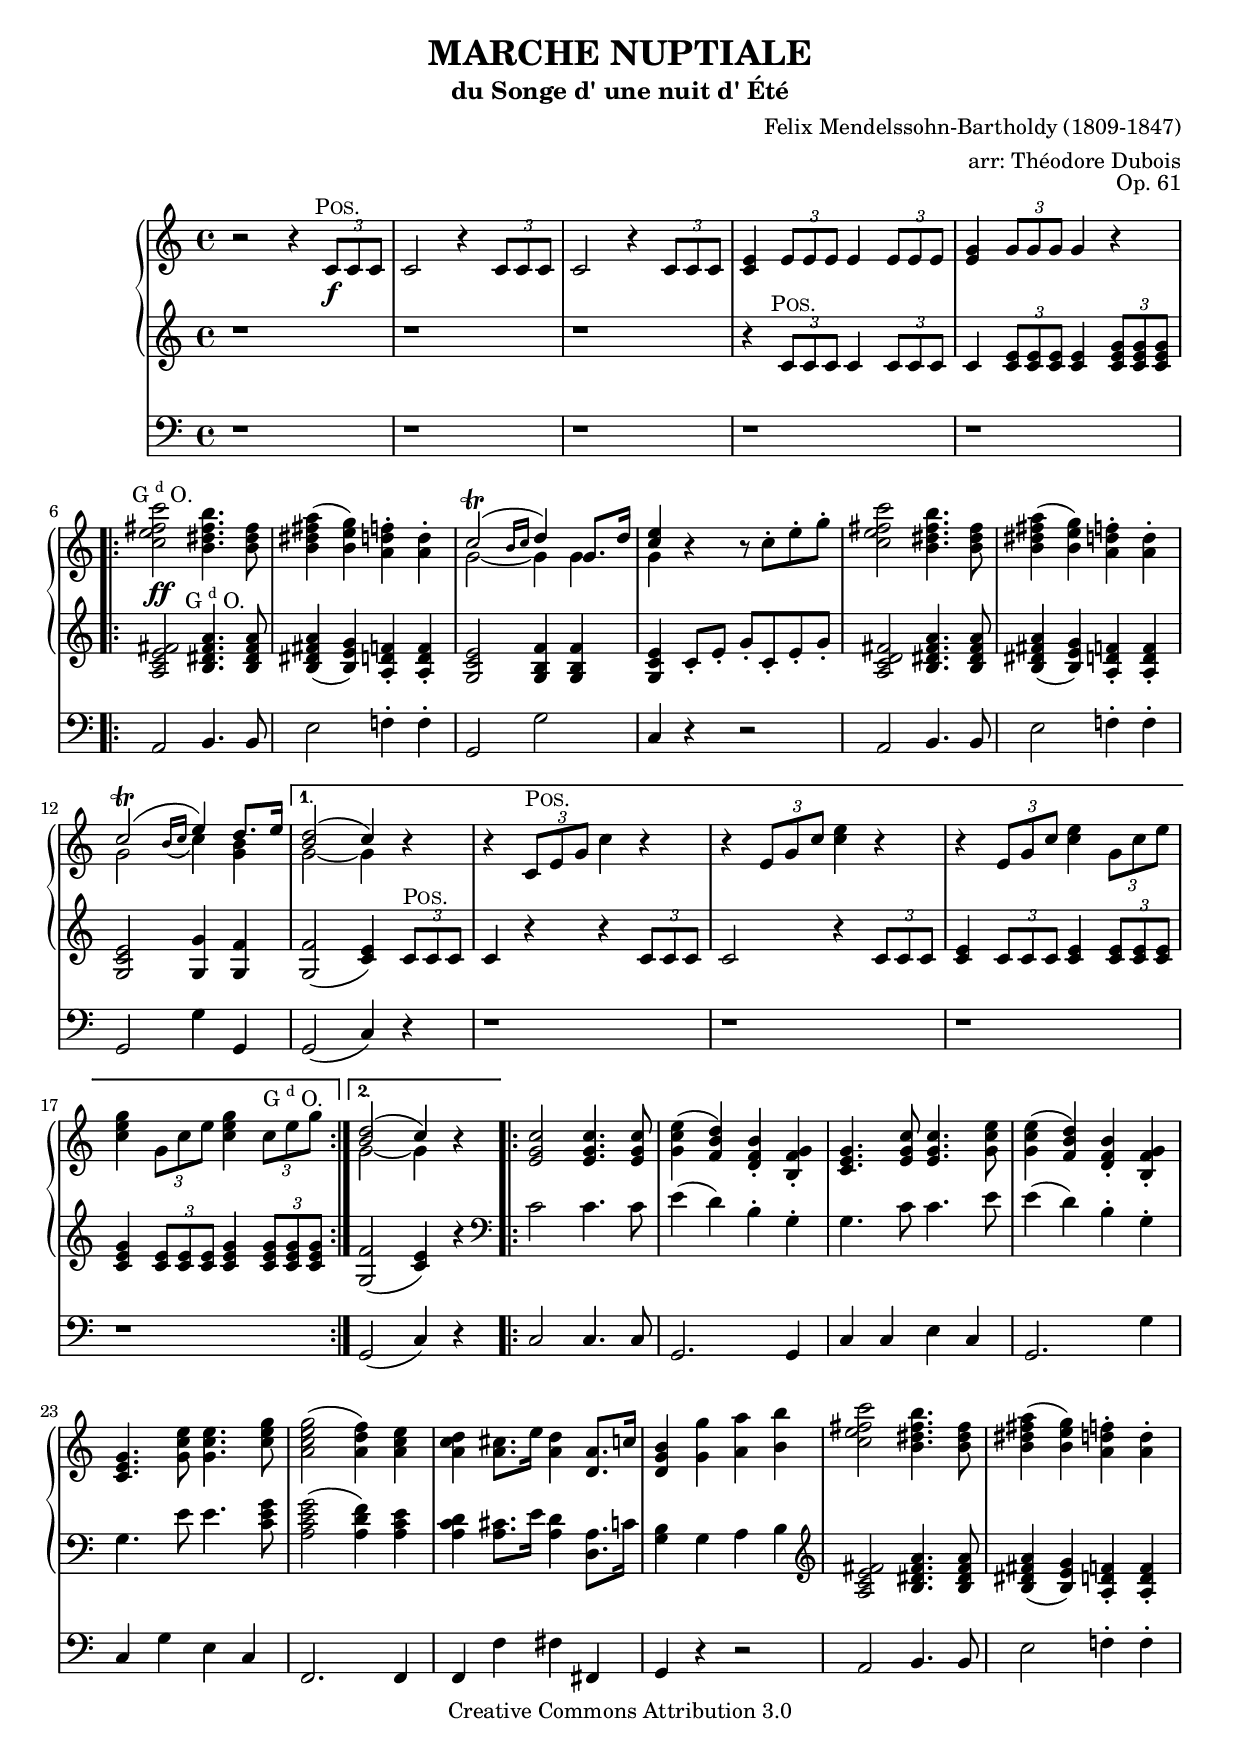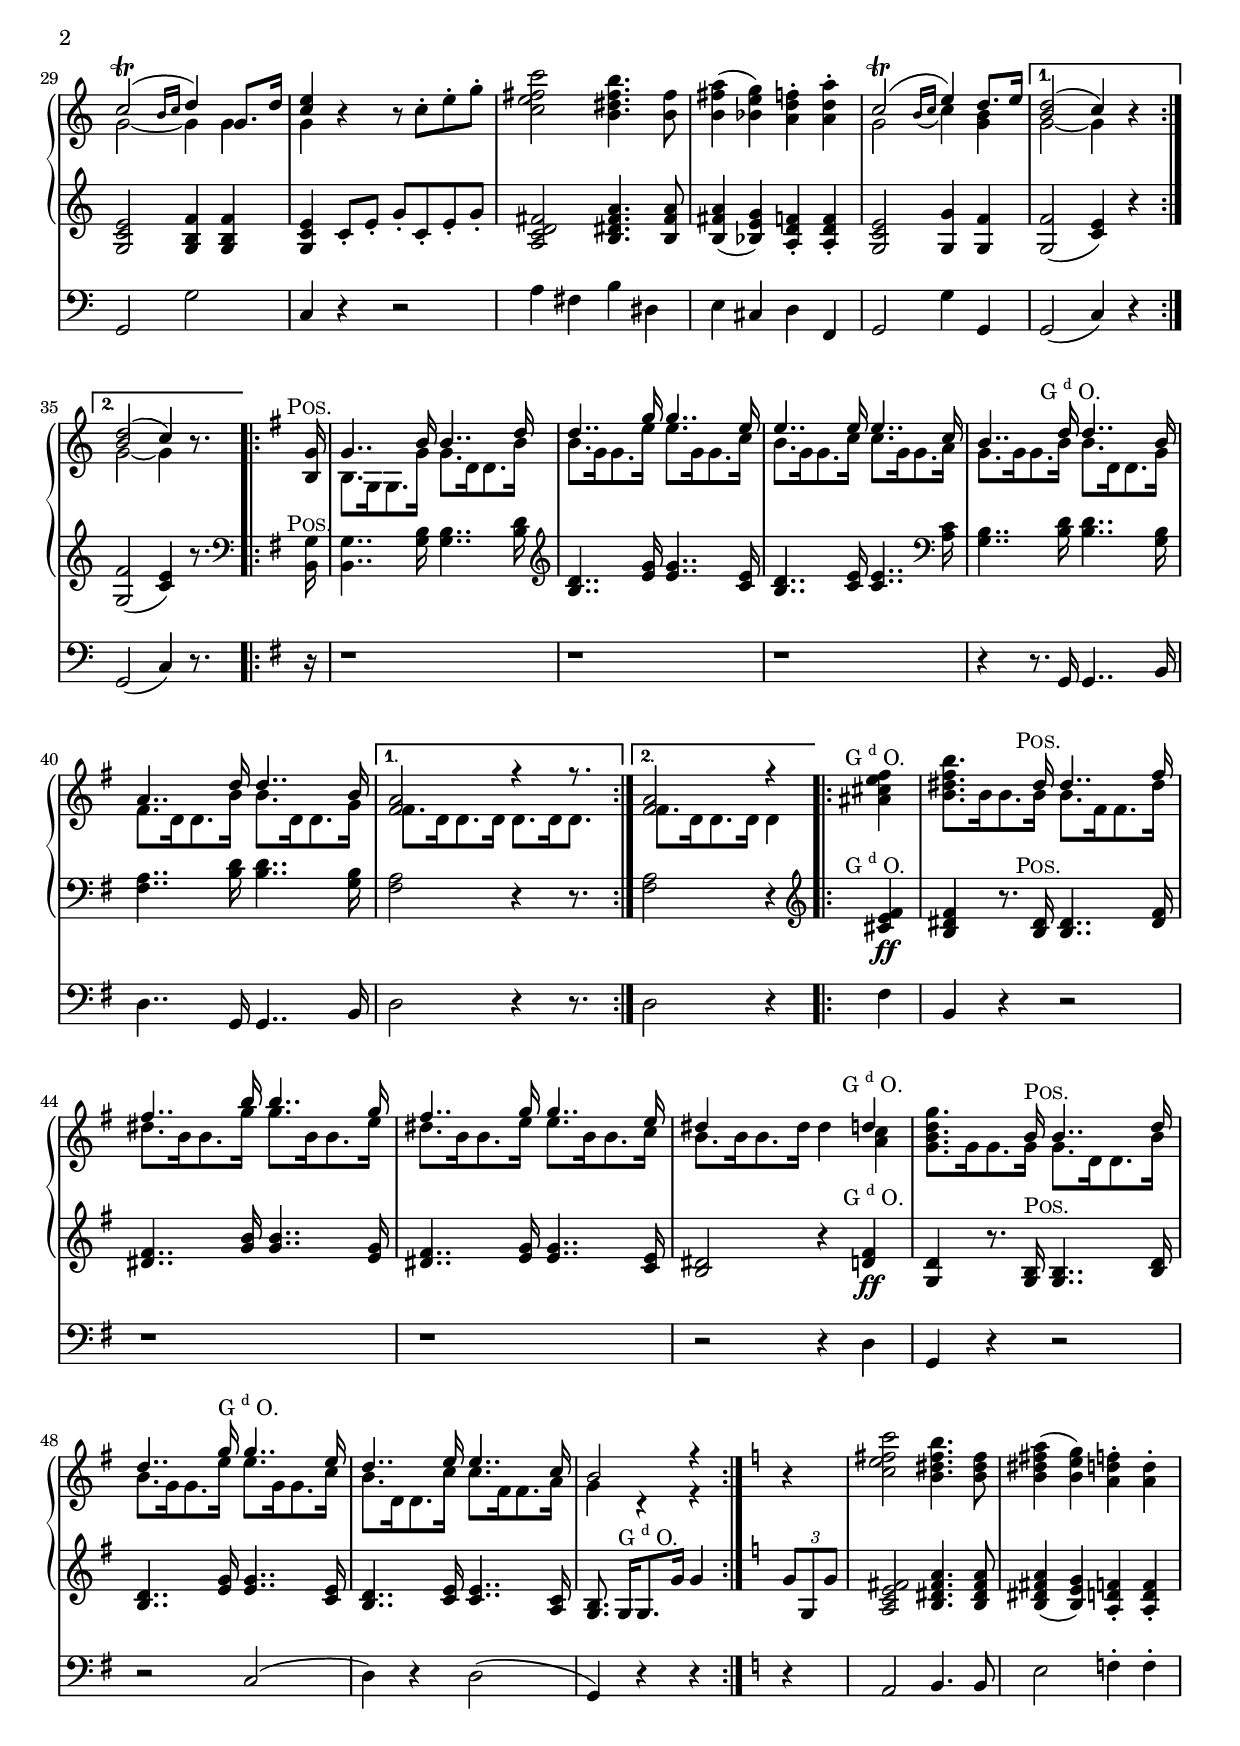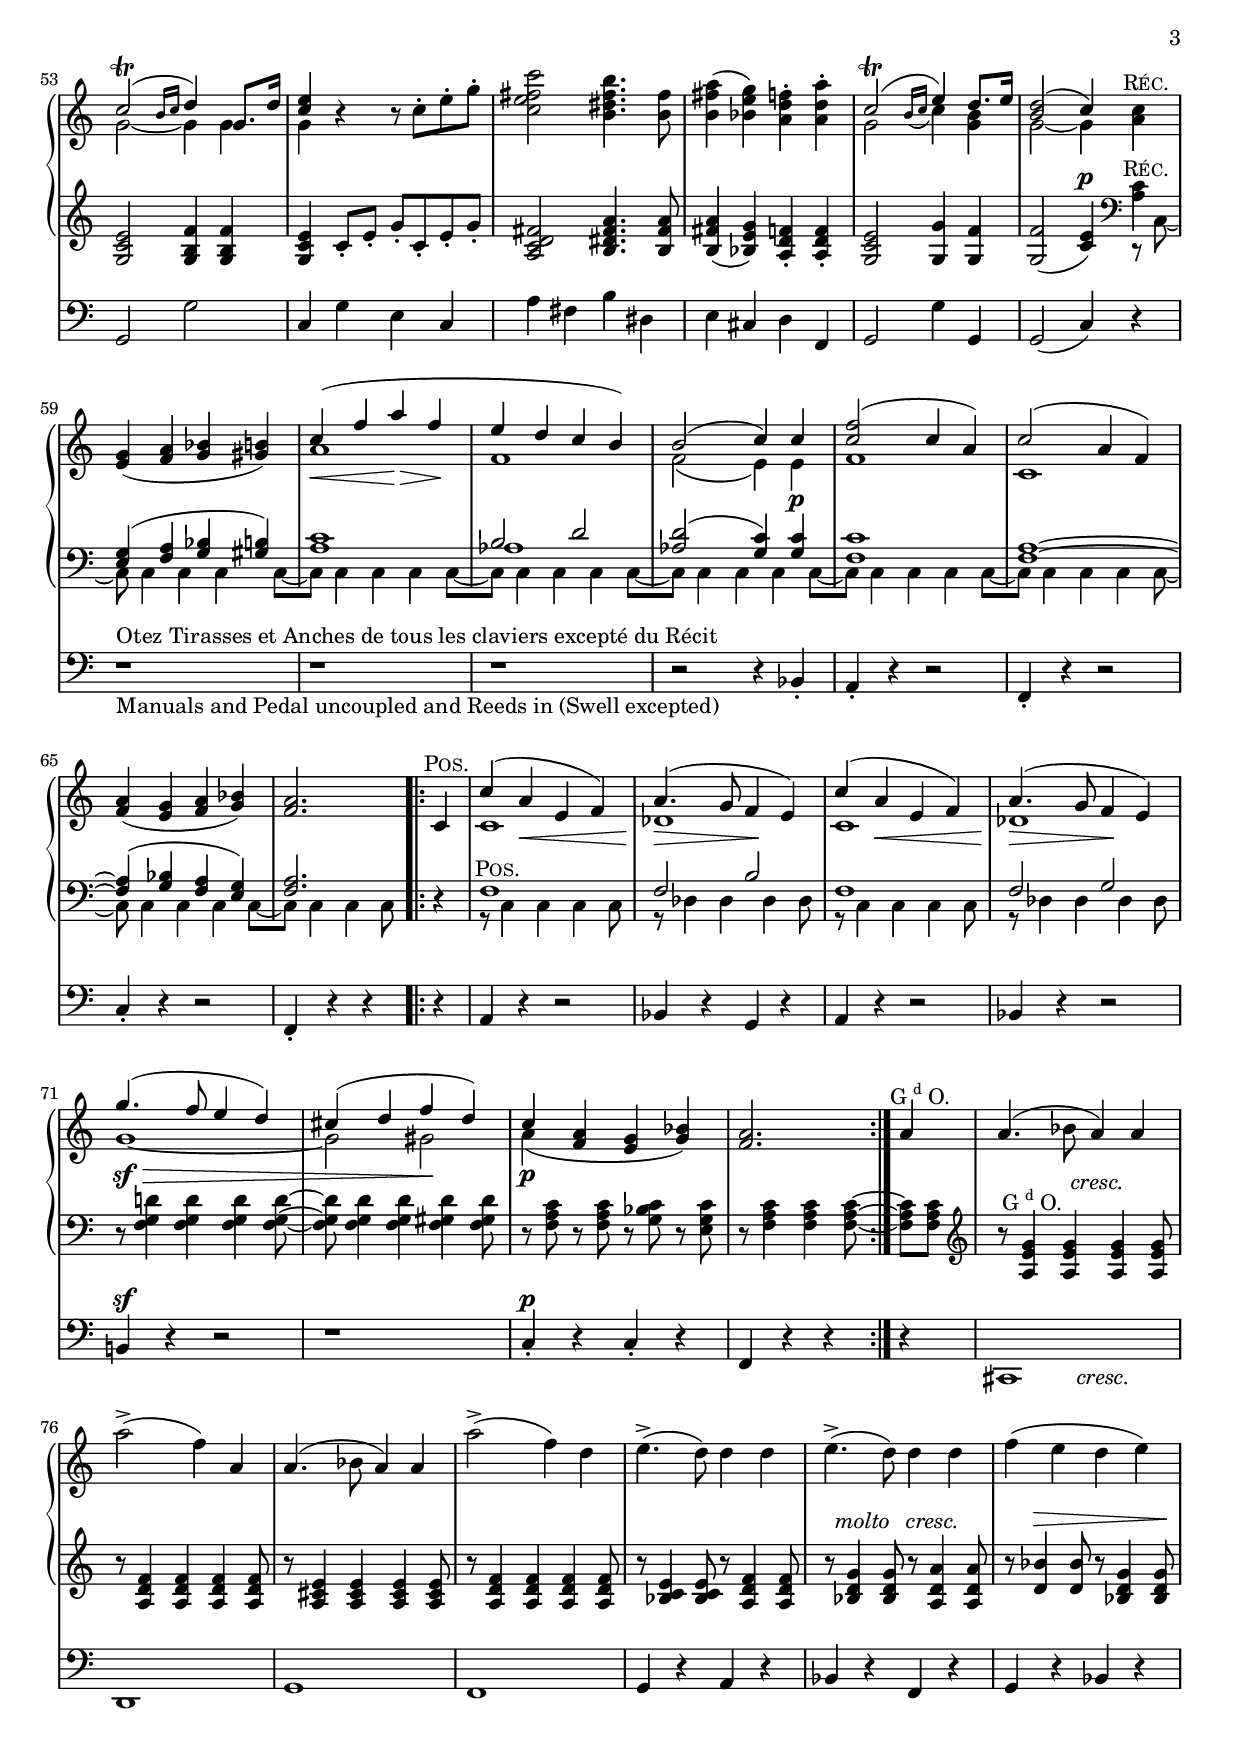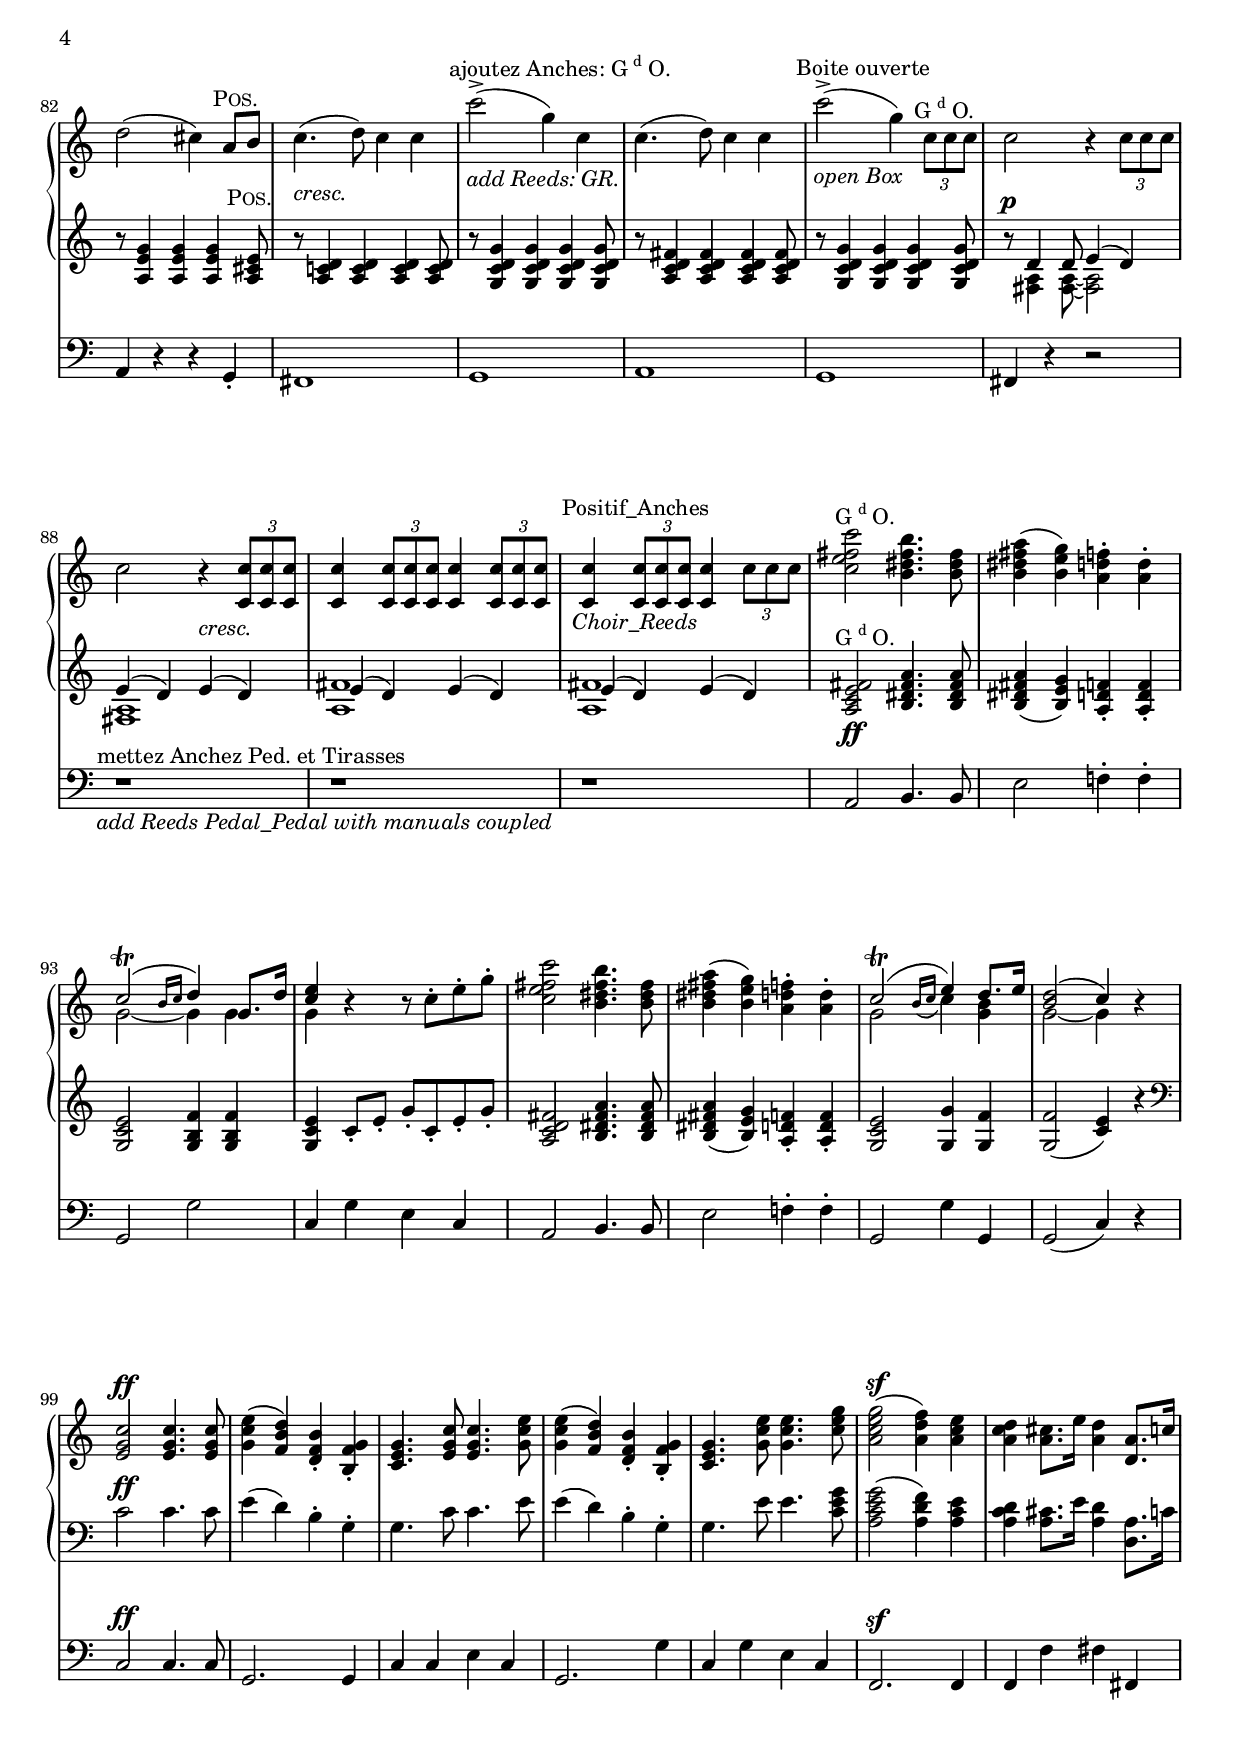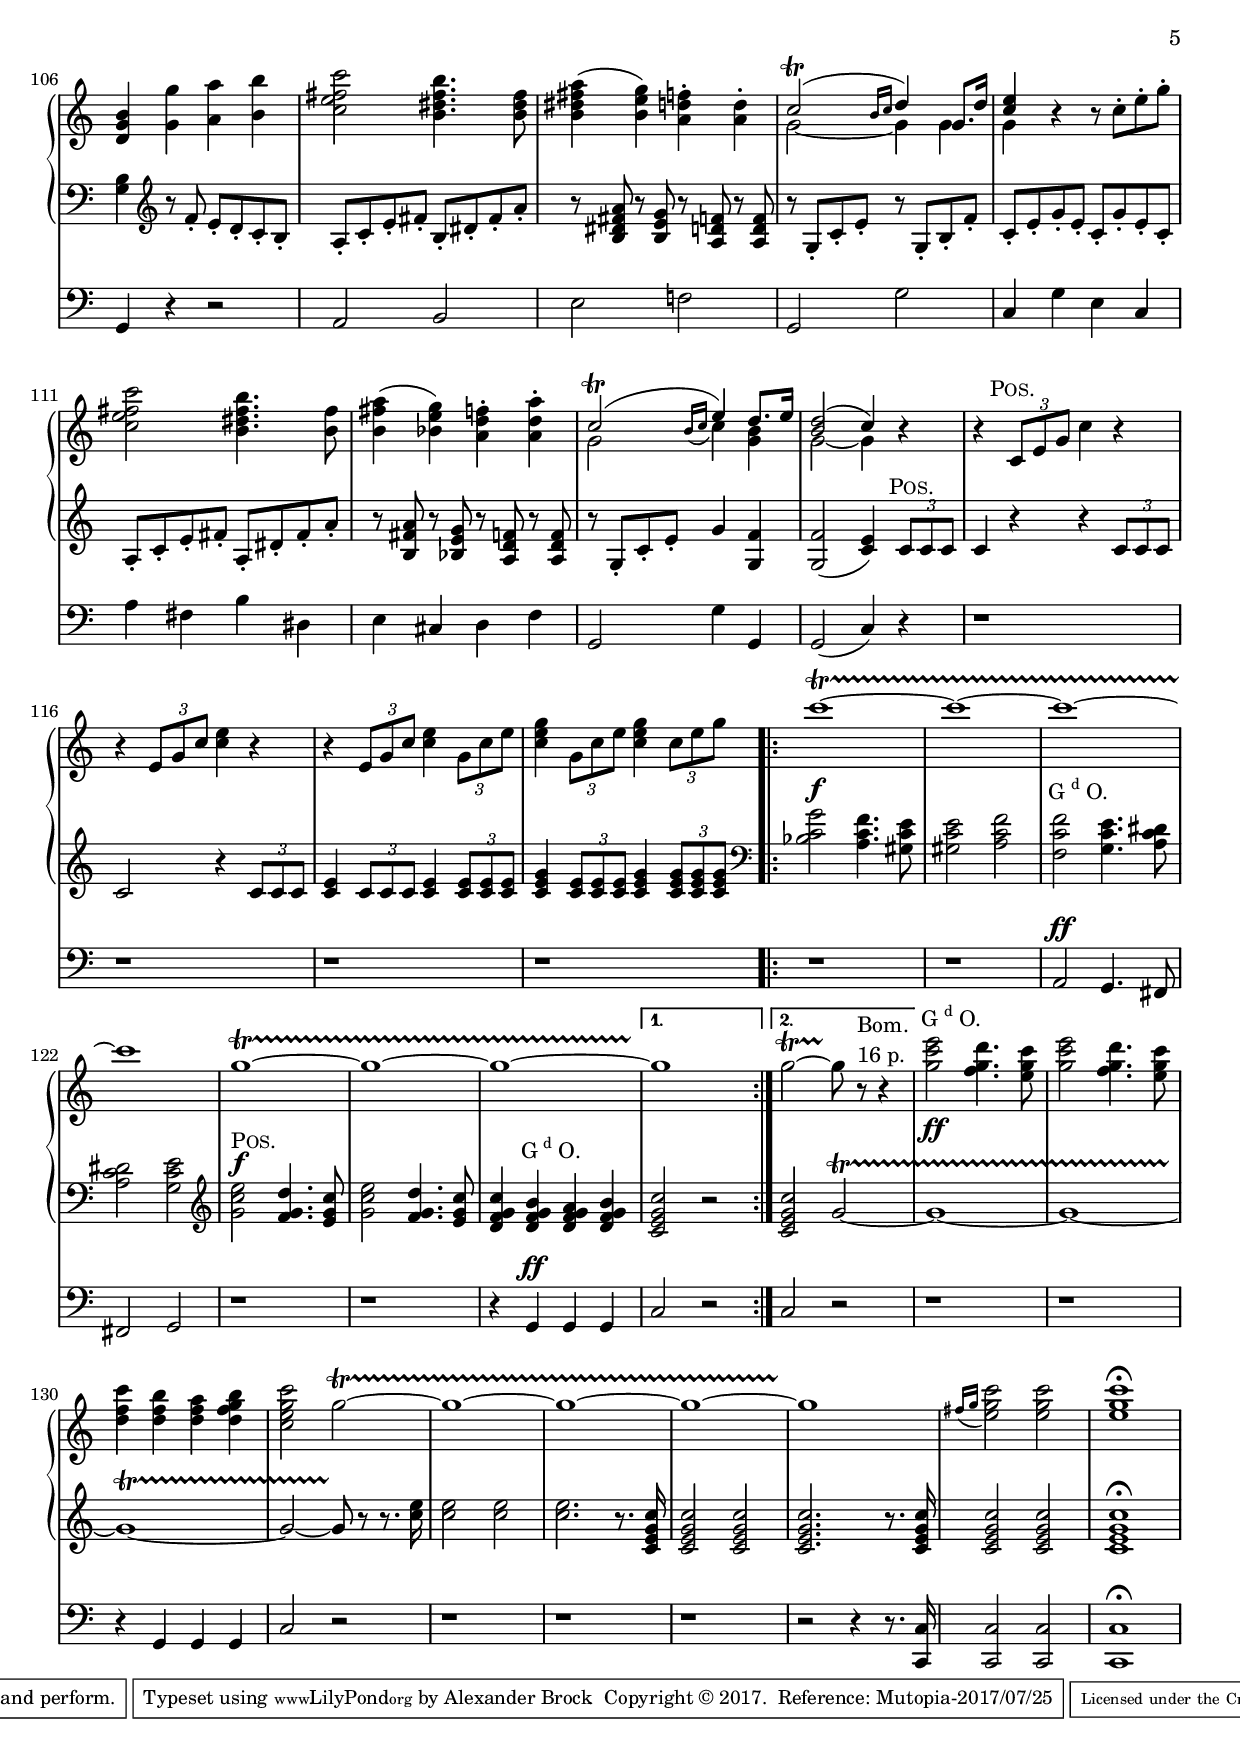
\version "2.19.65"

\paper {
    page-top-space = #0.0
    %indent = 0.0
    line-width = 18.0\cm
    ragged-bottom = ##f
    ragged-last-bottom = ##f
}

#(set-default-paper-size "a4")

#(set-global-staff-size 19)

\header {
        title = "MARCHE NUPTIALE"
        subtitle = "du Songe d' une nuit d' Été"
%        piece = "1. Adagio"
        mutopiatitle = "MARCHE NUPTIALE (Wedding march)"
composer =	 "Felix Mendelssohn-Bartholdy (1809-1847)"
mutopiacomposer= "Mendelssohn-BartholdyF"
opus =	 	 "Op. 61"
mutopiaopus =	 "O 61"
%        date = "1720"
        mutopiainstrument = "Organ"
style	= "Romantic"
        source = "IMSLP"
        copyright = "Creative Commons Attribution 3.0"
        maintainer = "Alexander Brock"
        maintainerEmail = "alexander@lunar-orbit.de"
 arranger = "arr: Théodore Dubois"
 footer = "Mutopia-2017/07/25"
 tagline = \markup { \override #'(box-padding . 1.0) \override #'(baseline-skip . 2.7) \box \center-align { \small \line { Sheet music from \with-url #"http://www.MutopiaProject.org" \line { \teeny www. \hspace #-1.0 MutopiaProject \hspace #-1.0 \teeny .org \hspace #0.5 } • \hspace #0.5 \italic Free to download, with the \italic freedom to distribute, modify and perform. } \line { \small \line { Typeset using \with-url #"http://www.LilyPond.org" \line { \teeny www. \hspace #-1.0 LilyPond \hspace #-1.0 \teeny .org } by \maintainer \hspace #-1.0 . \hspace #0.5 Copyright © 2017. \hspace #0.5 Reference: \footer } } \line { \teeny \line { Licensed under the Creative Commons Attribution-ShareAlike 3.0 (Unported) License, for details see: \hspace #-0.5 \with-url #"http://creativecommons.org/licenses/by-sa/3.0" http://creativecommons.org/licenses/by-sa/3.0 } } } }
}

% The score definition

positive=\markup{\column{
  \smallCaps{Pos.}
  %\italic{CH.}
}}

grande=\markup{\column{
  \line{G{\super{d}}O.}
  %\line{\italic{GR.}}
}}
rec=\markup{\column{
  \smallCaps{Réc.}
  %\italic{SW.}
}}

problemone= << {\shape #'((0.1 . 0.8) (0.0 . 1.0) (0.0 . 1.5) (-.2 . 0.6)) Slur  c2^\trill ( e4) d8. e16 |}
      \\
    {g,2 \grace{ \stemUp
   \once \override Slur #'direction = #DOWN
   b16( c} \stemDown c4) <b g>}
 >> 

rh = \relative c' {
  r2 r4 \tuplet 3/2 {c8\f^\markup{\translate #(cons -1 0)\positive} c c}  |
  c2 r4  \tuplet 3/2 {c8 c c} |
   c2 r4 \tuplet 3/2 {c8 c c}  |
   <c e>4 \tuplet 3/2 { e8 e e} e4 \tuplet 3/2 { e8 e e} |
    <e g>4 \tuplet 3/2 { g8 g g} g4 r
    \repeat volta 2 {
   <c e fis c'>2^\markup{\translate #(cons -2 0) \grande}  <b dis fis b>4. <b dis fis>8 |
    <b dis fis a>4 (   <b e g>) <a d f>-.  <a d>4-. |
    << {c2^\trill (\grace{b16 c} d4) g,8. d'16| <e c>4} \\ {g,2~ g4 g | g} >>
    r4 r8  c8-. e-. g-. |
     <c, e fis c'>2 <b dis fis b>4. <b dis fis>8 |
     <b dis fis a>4 (  <b e g> )  <a d f>4-. <a d>-. |
\problemone

    }
    \alternative {
      {
        << {<d b>2( c4)} \\ {g2~ g4} >> r|
        r  \tuplet 3/2 { c,8^\positive e g} c4 r |
          r4  \tuplet 3/2 {e,8 g c} <c e>4 r |
      r4  \tuplet 3/2 { e,8 g c} <c e>4 \tuplet 3/2 {  g8 c e} |
       <c e g>4 \tuplet 3/2 { g8 c e} <c e g>4 \tuplet 3/2 { c8^\grande e8 g}
        
      }
      {
      << { <d b>2( c4)} \\ {g2~ g4} >> r4
      }
    }
    \repeat volta 2 {
       <e g c>2 q4. q8 |
        <g c e>4 (  <f b d> )  <d f b>-. <b f' g>-. |
      <c e g>4. <e g c>8 q4. <g c e>8 |
    <g c e>4 (  <f b d> )  <d f b>-. <b f' g>-. |
    <c e g>4.  <g' c e>8 q4. <c e g>8 |
     <a c e g>2 (  <a d f>4 )  <a c e> |
      <a c d>4 <a cis>8. e'16 <a, d>4 <d, a'>8. c'16 |
       <d, g b>4 <g g'> <a a'> <b b'> |
     <c e fis c'>2 <b dis fis b>4. <b dis fis>8 |
     <b dis fis a>4 (  <b e g> )  <a d f>4-. <a d>-. |
    << {c2^\trill (\grace{b16 c} d4) g,8. d'16| <e c>4} \\ {g,2~ g4 g | g} >>
    r4 r8  c8-. e-. g-. |
        <c, e fis c'>2 <b dis fis b>4. <b fis'>8 |
         <b fis' a>4 (  <bes e g> )  <a d f>4-. <a d a'>-. |
\problemone
       
    }
    \alternative {
    {<< { <d b>2( c4)} \\ {g2~ g4} >> r4}
    {<< { <d' b>2( c4)} \\ {g2~ g4} >> r8.}
    }
    \key g \major
    \repeat volta 2 {
     \partial 16  <b, g'>16^\markup{\translate #(cons -1.8 0) \positive}
    << { g'4.. b16 b4.. d16  |
         d4.. g16 g4.. e16 | 
         e4.. e16 e4.. c16  |
         b4.. d16^\markup{\translate #(cons -1.8 0) \grande} d4.. b16 |
        a4.. d16 d4.. b16 |
        } \\ {
     b,8.[  g16 g8. g'16] g8.[ d16 d8. b'16]  |
     b8.[ g16 g8. e'16] e8.[ g,16 g8. c16]  |
     b8.[ g16 g8. c16] c8.[ g16 g8. a16]  |
     g8.[ g16 g8. b16] b8.[ d,16 d8. g16]  |
     fis8.[ d16 d8. b'16] b8.[ d,16 d8. g16]
    }>>
    }
    \alternative {
      {<< {<a fis>2 r4 r8. s16} \\ { fis8.[ d16 d8. d16] d8.[ d16 d8.] s16} >>}
      {<< {<a' fis>2 r4} \\ {fis8.[ d16 d8. d16] d4} >> }
    }
    \repeat volta 2 {
        <ais' cis e fis>4^\markup{\halign #.1 \grande} \noBreak|
     << 
       {s4..  dis16^\markup{\translate #(cons -1.8 0) \positive} dis4.. fis16 |
        fis4.. b16 b4.. g16 |
        fis4.. g16 g4.. e16 |
        dis4 s s d^\markup{\translate #(cons -2 2) {\grande}} |
        s4..  b16^\positive b4.. d16 |
         d4.. g16^\grande g4.. e16 |
          d4.. e16 e4.. c16 |
           b2 r4
       } \\
       {
     <b dis fis b>8.[ b16 b8. b16] b8.[ fis16 fis8. dis'16] |
      dis8.[ b16 b8. g'16] g8.[ b,16 b8. e16] |
      dis8.[ b16 b8. e16] e8.[ b16 b8. c16] |
      b8.[ b16 b8. dis16] dis4 <a c> |
       <g b d g>8.[ g16 g8. g16] g8.[ d16 d8. b'16] |
        b8.[ g16 g8. e'16] e8.[ g,16 g8. c16] |
         b8.[ d,16 d8. c'16] c8.[ fis,16 fis8. a16] |
          g4 r r4
        }
    >>
    }
    \key c \major
    r4 |
         <c e fis c'>2 <b dis fis b>4. <b dis fis>8 |
     <b dis fis a>4 (  <b e g> )  <a d f>4-. <a d>-. |
    << {c2^\trill (\grace{b16 c} d4) g,8. d'16| <e c>4} \\ {g,2~ g4 g | g} >>
    r4 r8  c8-. e-. g-. |
        <c, e fis c'>2 <b dis fis b>4. <b fis'>8 |
         <b fis' a>4 (  <bes e g> )  <a d f>4-. <a d a'>-. |
\problemone
       << { <d b>2( c4)} \\ {g2~ g4} >>
     <a c>4^\markup{\translate #(cons -1 0) {\rec}} |
      <e g>4 (  <f a> <g bes> <gis b> )  |
      << { c4\< (  f a\> f \!|
           e d c b )  |
          b2 (  c4) c-\p  |
          <c f>2 (  c4 a )  |
          c2( a4 f )  |
         } \\ { a1 |
       f1 |
       f2( e4)  e |
       f1 |
       c1 |
} >>
 <f a>4( <e g> <f a> <g bes>) |
  <f a>2.
  \repeat volta 2 {
    c4^\markup{\translate #(cons -1 0) {\positive}} |
    << {
     c'4  (  a4 \< e f )  |
      a4. \>(  g8 f4  \! e )  |
       c'4(  a \< e f )  
    a4. \> (  g8 f4 \! e )  |
     g'4.\sf \> (  f8 e4 d )  |
      cis4 (d f \! d  )   |
       } \\
       {
   c,1 |
   des |
   c |
   des |
   g~ |
   g2 gis
       }
    >>
   << {c4\p s4 s2} \\ {a4 (\stemUp <f a> <e g> <g bes> ) }
   >> |
    <f a>2.
}
  a4^\markup{\translate #(cons -1 0) {\grande}} |
   a4. (  bes8 a4_\markup{\translate #(cons -2 -3.5) {\italic cresc.}} )  a  |
   a'2-> (  f4 )  a, |
   a4. (  bes8 a4 )  a  |
   a'2-> (  f4 )  d |
   e4.-> (  d8 )  d4 d |
   e4.->_\markup{\translate #(cons 1 -4) {\italic {molto cresc.}}} (  d8 )  d4 d |
    f4 (  e d e ) |
    d2 (  cis4 )  a8^\markup{\translate #(cons -1 .7) \positive} b |
    c4._\markup{\translate #(cons 0 -3.3) {\italic {cresc.}}} (  d8 )  c4 c c'2->^\markup{\translate #(cons -2 0)ajoutez Anches: {G{\super{d}}O.}}
    _\markup{\translate #(cons -.2 0) \italic{add Reeds: GR.}}
    (  g4 )  c,
    c4. (  d8 )  c4 c c'2->^\markup{\translate #(cons -2 0)Boite ouverte}
    _\markup{\translate #(cons -.2 -.5)\italic{open Box}}
    (  g4 )   \tuplet 3/2 {c,8^\markup{\translate #(cons -1 0)\grande} c c} |
  c2 r4 \tuplet 3/2 {c8 c c} |
  c2 r4_\markup{\translate #(cons 0 -3.7) {\italic {cresc.}}}  \tuplet 3/2 {<c c,>8 <c c,> <c c,>} |
  <c c,>4 \tuplet 3/2 {<c c,>8 <c c,> <c c,>} <c c,>4 \tuplet 3/2 {<c c,>8 <c c,> <c c,>}  |
  <c c,>4^\markup{\translate #(cons -2 0)Positif_Anches}
  _\markup{\translate #(cons -1 2)\italic{Choir_Reeds}}
  \tuplet 3/2 {<c c,>8 <c c,> <c c,>} <c c,>4 \tuplet 3/2 {c8 c c}  |

   <c e fis c'>2^\markup{\translate #(cons -1 0) \grande}  <b dis fis b>4. <b dis fis>8 |
    <b dis fis a>4 (   <b e g>) <a d f>-.  <a d>4-. |
    << {c2^\trill (\grace{b16 c} d4) g,8. d'16| <e c>4} \\ {g,2~ g4 g | g} >>
    r4 r8  c8-. e-. g-. |
     <c, e fis c'>2 <b dis fis b>4. <b dis fis>8 |
     <b dis fis a>4 (  <b e g> )  <a d f>4-. <a d>-. |
\problemone
       << { <d b>2( c4)} \\ {g2~ g4} >> r4
   
          <e g c>2^\ff q4. q8 |
        <g c e>4 (  <f b d> )  <d f b>-. <b f' g>-. |
      <c e g>4. <e g c>8 q4. <g c e>8 |
    <g c e>4 (  <f b d> )  <d f b>-. <b f' g>-. |
    <c e g>4.  <g' c e>8 q4. <c e g>8 |
     <a c e g>2^\sf (  <a d f>4 )  <a c e> |
      <a c d>4 <a cis>8. e'16 <a, d>4 <d, a'>8. c'16 |
       <d, g b>4 <g g'> <a a'> <b b'> |
     <c e fis c'>2 <b dis fis b>4. <b dis fis>8 |
     <b dis fis a>4 (  <b e g> )  <a d f>4-. <a d>-. |
    << {c2^\trill (\grace{b16 c} d4) g,8. d'16| <e c>4} \\ {g,2~ g4 g | g} >>
    r4 r8  c8-. e-. g-. |
        <c, e fis c'>2 <b dis fis b>4. <b fis'>8 |
         <b fis' a>4 (  <bes e g> )  <a d f>4-. <a d a'>-. |
\problemone
       << { <d b>2( c4)} \\ {g2~ g4} >> r4
       
 r  \tuplet 3/2 { c,8^\markup{\translate #(cons -2 1) \positive} e g} c4 r |
          r4  \tuplet 3/2 {e,8 g c} <c e>4 r |
      r4  \tuplet 3/2 { e,8 g c} <c e>4 \tuplet 3/2 {  g8 c e} |
       <c e g>4 \tuplet 3/2 { g8 c e} <c e g>4 \tuplet 3/2 { c8 e8 g}
     
     \repeat volta 2 {
       c1~ \startTrillSpan |
       c1~ |
       c1~ |
       c1 \stopTrillSpan |
       g1~ \startTrillSpan |
       g1~ |
       g1~ |
      }
  \alternative {
    {
      g1\stopTrillSpan
    }
    {
      g2~\startTrillSpan g8\stopTrillSpan r^\markup{\column{
  \line{Bom.}
  \line{16 p.}
}} r4 \stopTrillSpan
    }
  } |
   <g c e>2^\markup{\translate #(cons -.5 4) \grande}_\ff <f g d'>4. <e g c>8 |
    <g c e>2 <f g d'>4. <e g c>8 |
     <d f c'>4 <d f b> <d f a> <d f g b> |
     <c e g c>2  g'2 \startTrillSpan~ |
      g1~ |
       g1~ |
        g1~ |
         g1 \stopTrillSpan|
  \appoggiatura{fis16 g}  <e g c>2 q  |
  q1\fermata
         
}

lh = \relative c' {
   r1 |
    r1 |
     r1 |
      r4 \tuplet 3/2 { c8^\markup{\translate #(cons -1 0)\positive} c c} c4  \tuplet 3/2 {c8 c c} |
  c4 \tuplet 3/2 { <c e>8 q q}  q4  \tuplet 3/2{ <c e g>8 q q}
  
   <a c e fis>2^\ff <b dis fis a>4.^\markup{\translate #(cons -1.7 0) \grande} q8 |
    <b dis fis a>4 (  <b e g> )  <a d f>-. q-. |
     <g c e>2 <g b f'>4 q |
      <g c e>4 c8-. e-. g-. c,-. e-. g-. |
       <a, c d fis>2 <b dis fis a>4. q8 |
        q4 (  <b e g> )  <a d f>-. q-. |
         <g c e>2 <g g'>4 <g f'> |
    q2 (  <c e>4 )  \tuplet 3/2 { c8^\positive c c} |
     c4 r r \tuplet 3/2 { c8 c c} |
      c2 r4 \tuplet 3/2 { c8 c c}  |
      <c e>4  \tuplet 3/2 {c8 c c} <c e>4 \tuplet 3/2 { <c e>8 q q}  |
      <c e g>4 \tuplet 3/2 { <c e>8 q q}  <c e g>4 \tuplet 3/2{ <c e g>8 q q}
   <g f'>2 (  <c e>4 )  r |
   
   \clef bass
    c2 c4. c8 |
     e4 (  d )  b-. g-. |
    g4. c8 c4. e8 |
     e4 (  d )  b-. g-. |
    g4. e'8 e4. <c e g>8 |
     <a c e g>2 (  <a d f>4 )  <a c e> |
      <a c d>4 <a cis>8. e'16 <a, d>4 <d, a'>8. c'16 |
       <g b>4 g a b |
  \clef treble
  
     <a c e fis>2 <b dis fis a>4. q8 |
    <b dis fis a>4 (  <b e g> )  <a d f>-. q-. |
     <g c e>2 <g b f'>4 q |
      <g c e>4 c8-. e-. g-. c,-. e-. g-. |
       <a, c d fis>2 <b dis fis a>4. <b fis' a>8 |
    <b fis' a>4 (  <bes e g> )  <a d f>-. q-. |
     <g c e>2 <g g'>4 <g f'> |
      q2 (  <c e>4 ) r4
      <g f'>2 (  <c e>4 ) r8.
     \key g \major
    \clef bass
    <b, g'>16^\markup{\translate #(cons -1.8 0) \positive} q4.. <g' b>16 q4.. <b d>16 |
    \clef treble
   q4.. <e g>16 q4.. <c e>16 <b d>4.. <c e>16 q4.. \clef bass  <a c>16 |
    <g b>4.. <b d>16 q4..  <g b>16 |
     <fis a>4.. <b d>16 q4.. <g b>16 |
      <fis a>2 r4 r8. s16 |
       <fis a>2 r4 
  \clef treble
  <cis' e fis>4^\markup{\halign #.1 \grande} \ff |
   <b dis fis>4 r8. <b dis>16^\markup{\translate #(cons -1.8 0) \positive} q4.. <dis fis>16 |
    q4.. <g b>16 q4.. <e g>16 |
     <dis fis>4.. <e g>16 q4.. <c e>16 |
      <b dis>2 r4 <d fis>^\markup{\translate #(cons -1.9 .8) \grande} \ff |
       <g, d'>4 r8. <g b>16^\positive q4.. <b d>16 |
        q4.. <e g>16 q4.. <c e>16 |
         <b d>4.. <c e>16 q4.. <a c>16 |
          <g b>8. g16^\grande[ \noBeam g8. g'16] g4 
          \key c \major
    \tuplet 3/2 { g8 g, g'}
 
      <a, c e fis>2 <b dis fis a>4. q8 |
    <b dis fis a>4 (  <b e g> )  <a d f>-. q-. |
    \break
     <g c e>2 <g b f'>4 q |
      <g c e>4 c8-. e-. g-. c,-. e-. g-. |
       <a, c d fis>2 <b dis fis a>4. <b fis' a>8 |
    <b fis' a>4 (  <bes e g> )  <a d f>-. q-. |
     <g c e>2 <g g'>4 <g f'> |
      q2 (  <c e>4^\p)
      \clef bass
 << {
     \stemDown <a c>4^\markup{\translate #(cons -1 1) {\rec}} \stemUp  |
     <e g> (  <f a>4 <g bes> <gis b> )  |
      <a c>1 |
       b2 d |
        <as d>2 (  <g c>4 )  q |
         <f c'>1 |
          <f a>1~ |
           q4 (  <g bes> <f a> <e g> )  |
     <f a>2.
    } \\
    { r8 c~ c c4 c c c8~[ |
     c8] c4 c c c8~[ |
     c8] c4 c c c8~[ |
     c8] c4 c c c8~[ |
     c8] c4 c c c8~[ |
     c8] c4 c c c8~ |
     c8 c4 c c c8~[ |
     c8] c4 c c8}\\
    {s4 s1 s1 as'}
 >>
  r4  |
 
 << {
    f1^\markup{\translate #(cons -.5 0) {\positive}} |
     f2 b |
      f1 f2 g |
      
    } \\ {
  r8  c,4 c c c8 |
   r8 des4 des des des8 |
   r8 c4 c c c8 |
  r8 des4 des des des8 |
  
 } >>
 
 r8  <f g d'!>4 q q q8~ |
  q8 q4 q <f gis d'> q8 |
   r8 <f a c> r <f a c> r <g bes c> r <e g c> |
    r8 <f a c>4 q q8~ 
    
     q8 q | \clef treble
  r8 <a e' g>4^\markup{\translate #(cons -2 0) {\grande}} q q q8 |
   r8 <a d f>4 q q q8 |
    r8 <a cis e>4 q q q8 |
     r8 <a d f>4 q q q8 |
      r8 <bes c e>4 q8 r <a d f>4 q8 |
  r8  <bes d g>4 q8 r <a d a'>4 q8 |
   r8 <d bes'>4 ^\> q8 r <bes d g>4 q8 \! |
    r8 <a e' g>4 q q <a cis e>8^\markup{\translate #(cons -2 1) \positive} |
     r8 <a c! d>4 q q q8 |
      r8 <g c d g>4 q q q8 |
       r8 <a c d fis>4 q q q8 |
        r8 <g c d g>4 q q q8 |
  r8^\p 
  << {
      d'4 d8 e4 (  d )  |
       e4 (  d )  e (  d )|
       e4 (  d )  e (  d )|
       e4 (  d )  e (  d )|
        
     } \\ {
   <fis, a>4 q8~ q2 |
    q1 |
     <a fis'>1 |
      q1 |
      
  } >>
  
     <a c e fis>2^\markup{\translate #(cons -1 0) \grande}_\ff <b dis fis a>4. q8 |
    <b dis fis a>4 (  <b e g> )  <a d f>-. q-. |
     <g c e>2 <g b f'>4 q |
      <g c e>4 c8-. e-. g-. c,-. e-. g-. |
       <a, c d fis>2 <b dis fis a>4. q8 |
        q4 (  <b e g> )  <a d f>-. q-. |
         <g c e>2 <g g'>4 <g f'> |
    q2 (  <c e>4 ) r
    
     \clef bass
    c2^\ff c4. c8 |
     e4 (  d )  b-. g-. |
    g4. c8 c4. e8 |
     e4 (  d )  b-. g-. |
    g4. e'8 e4. <c e g>8 |
     <a c e g>2 (  <a d f>4 )  <a c e> |
      <a c d>4 <a cis>8. e'16 <a, d>4 <d, a'>8. c'16 |
       <g b>4 \clef treble  r8 f'-. e-. d-. c-. b-. |
        a8-. c-. e-. fis-. b,-. dis-. fis-. a-. |
    r8 <b, dis fis a> r <b e g> r <a d f> r <a d f> |
     r8 g-. c-. e-. r g,-. b-. f'-. |
      c8-. e-. g-. e-. c-. g'-. e-. c-. |
       a8-. c-. e-. fis-. a,-. dis-. fis-. a-. |
        r8 <b, fis' a> r <bes e g> r <a d f> r <a d f> |
    r8 g-. c-. e-. g4 <g, f'> |
     q2 (  <c e>4 ) 
     
     \tuplet 3/2 { c8^\markup{\translate #(cons -1 0) \positive} c c} |
     c4 r r \tuplet 3/2 { c8 c c} |
      c2 r4 \tuplet 3/2 { c8 c c}  |
      <c e>4  \tuplet 3/2 {c8 c c} <c e>4 \tuplet 3/2 { <c e>8 q q}  |
      <c e g>4 \tuplet 3/2 { <c e>8 q q}  <c e g>4 \tuplet 3/2{ <c e g>8 q q}
  
  \clef bass
   <bes c g'>2^\f <a c f>4. <gis c e>8 |
    q2 <a c f> |
  <f c' f>2^\markup{\translate #(cons -.5 4) \grande}  <g c e>4. <a c dis>8 |
   q2 <g c e> |
   \clef treble
    <g' c e>2^\positive^\f  <f g d'>4. <e g c>8 |
     <g c e>2 <f g d'>4. <e g c>8 |
      <d f g c>4 <d f g b>^\markup{\translate #(cons -.5 2) \grande} <d f g a> <d f g b> |
       <c e g c>2 r |
        <c e g c>2 g'\startTrillSpan~ |
         g1~ |
          g1~ |
           g1~ |
            g2~  g8 \stopTrillSpan r r8. <c e>16 |
  q2 q |
   q2. r8. <c, e g c>16 |
    q2 q |
     q2. r8. <c e g c>16 |
      q2 q |
       q1\fermata
}


pedal = \relative c {
  \clef bass
  r1 |
   r1 |
    r1 |
     r1 |
      r1 |
  a2 b4. b8 |
   e2 f!4-. f-. |
    g,2 g' |
     c,4 r r2 |
      a2 b4. b8 |
       e2 f!4-. f-. |
        g,2 g'4 g, g2 (  c4 )  r |
         r1 |
    r1 |
     r1 |
      r1 |
   g2 (  c4 )  r |
   
    c2 c4. c8 |
     g2. g4 |
      c4 c e c |
       g2. g'4 |
        c,4 g' e c |
  f,2. f4 |
   f4 f' fis fis, |
    g4 r r2 |
     a2 b4. b8 |
      e2 f!4-. f-. |
   g,2 g' c,4 r r2 |
    a'4 fis b dis,  |
    e cis d f,  |
     g2 g'4 g,
    g2 (  c4 )  r4
    g2 (  c4 )  r8.
   \key g \major
   r16 |
    r1 |
     r1 |
      r1 |
       r4 r8. g16 g4.. b16 |
        d4.. g,16 g4.. b16 |
         d2 r4 r8. s16
          d2 r4 
           fis4 |
            b,4 r r2 |
    r1 |
     r1 |
      r2 r4  d4 |
    g,4 r r2 |
     r2 c (  |
     d4 )   r4 d2 (  |
      g,4 )r r 
    \key c \major   r4 |
 
  a2 b4. b8 |
   e2 f!4-. f-. |
    g,2 g' |
     c,4 g' e c |
     a' fis b dis, |
     e cis d f, |
     g2 g'4 g,  |
     g2  (  c4  ) r |
  
   r1^\markup{Otez Tirasses et Anches de tous les claviers excepté du Récit}_\markup{Manuals and Pedal uncoupled and Reeds in (Swell excepted)} |
    r1 |
     r1 |
      r2 r4 bes-. |
       a4-. r r2 |
        f4-. r r2 |
         c'4-. r r2 |
          f,4-. r r
    r |
     a4 r r2 |
     bes4 r g r |
     a r r2 |
     bes4 r r2 |
     b!4^\sf r r2 |
     r1 |
      c4-.^\p r c-. r |
       f,4 r r
       r |
        cis1_\markup{\translate #(cons 8 -2) {\italic cresc.}} |
         d1 |
          g1 |
           f1 |
   g4 r a r  |
   bes r f r  |
   g r bes r4 |
   a  r4 r g-. |
    fis1 |
    g |
    a  |
    g  |
    fis4 r r2 |
     r1^\markup{\translate #(cons -2 0)mettez Anchez Ped. et Tirasses}
      _\markup{\translate #(cons -2 0)\italic{add Reeds Pedal_Pedal with manuals coupled}}
      |
      r1 |
       r1 |
   a2 b4. b8 |
    e2 f!4-. f-. |
     g,2 g' |
      c,4 g' e c |
   a2 b4. b8 e2 f!4-. f-. |
    g,2 g'4 g, |
     g2 (  c4 )  r
  
   c2^\ff c4. c8 |
    g2. g4 |
     c4 c e c |
      g2. g'4 |
       c,4 g' e c |
        f,2.^\sf f4 |
         f4 f' fis fis, |
          g4 r r2 |
  a2 b |
   e2 f! |
    g,2 g' |
     c,4 g' e c |
      a'4 fis b dis, |
       e4 cis d f |
        g,2 g'4 g, |
          g2 (  c4 )  r |
   r1 |
    r1 |
     r1 |
      r1 |
       r1 |
        r1 |
   a2^\ff g4. fis8 |
    fis2 g |
     r1 |
      r1 |
       r4 g^\ff g g |
        c2 r |
         c2 r |
          r1 |
           r1 |
            r4 g g g |
             c2 r2 |
              r1 |
               r1 |
                r1 |
                 r2 r4 r8. <c, c'>16 |
                  q2 q |
                   q1\fermata
          
    
}

\score {
<<

  \new PianoStaff <<
    \new Staff  {
      \key c \major \rh
    }
    \new Staff  {
      \key c \major \lh
    }
    
  >>
  \new Staff { \key c \major \pedal }

>>

	\layout { }
 	 \midi { }
}